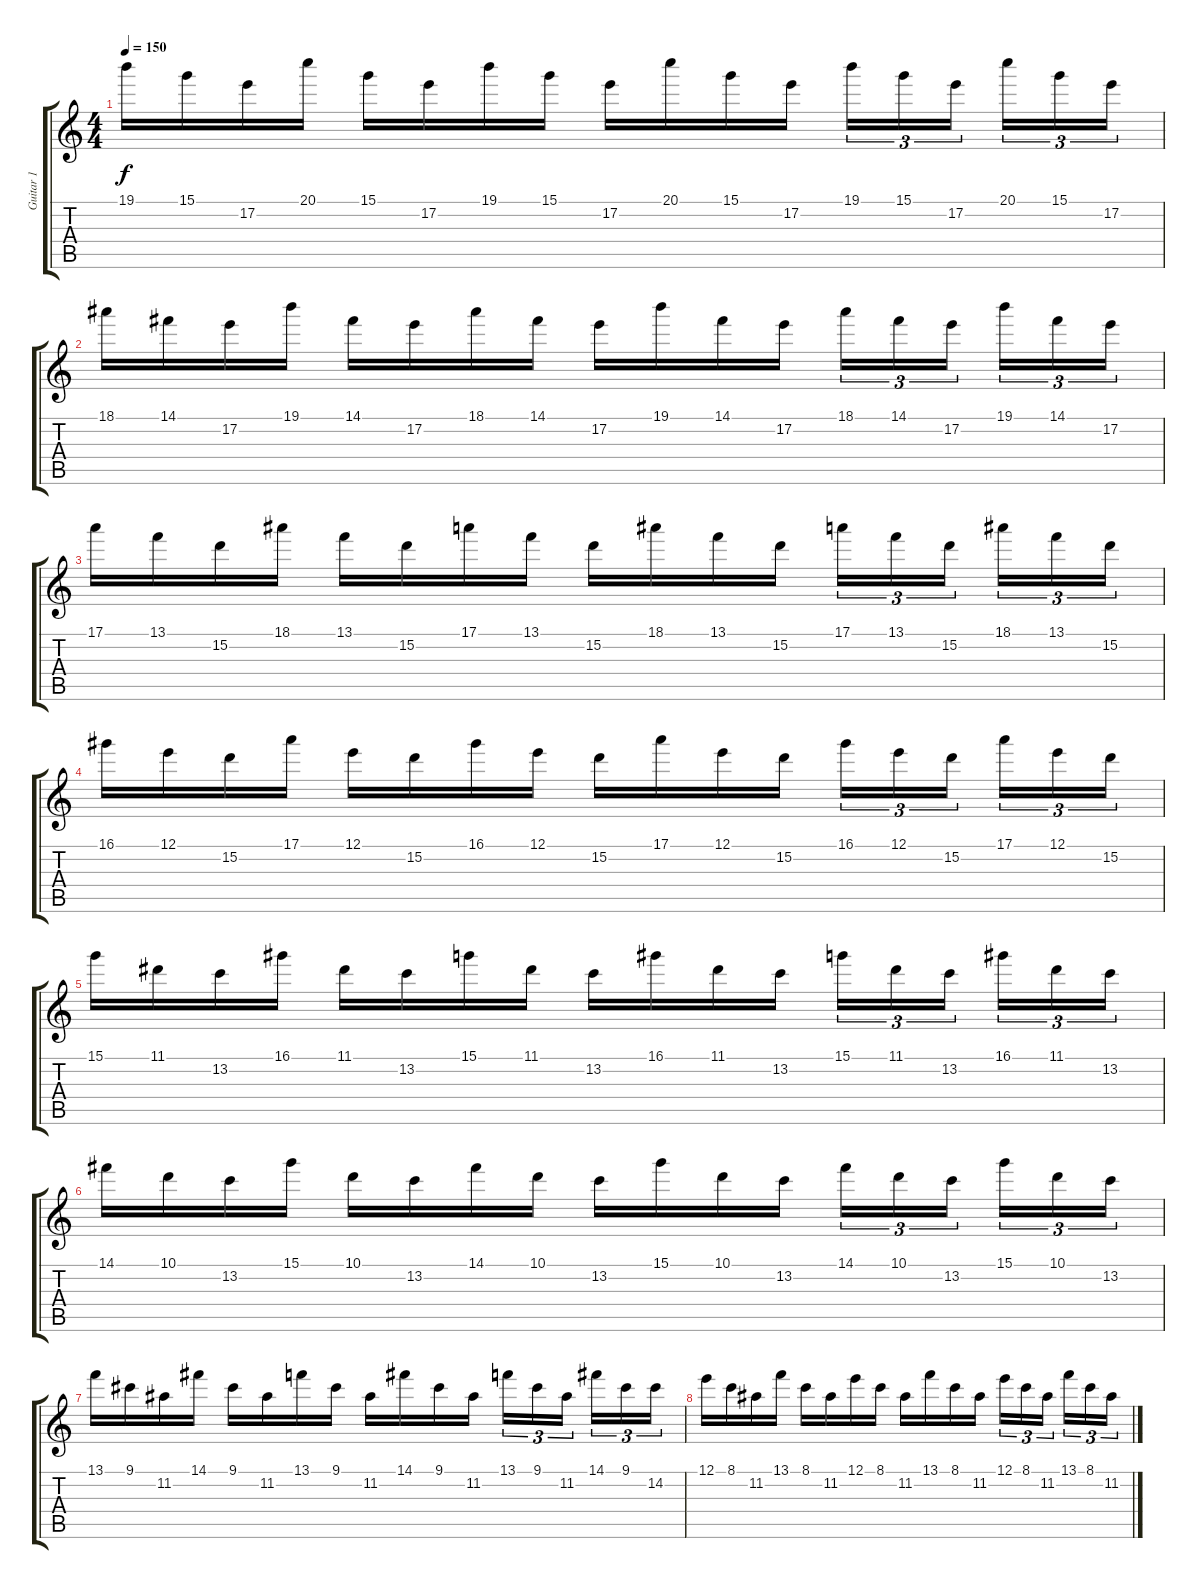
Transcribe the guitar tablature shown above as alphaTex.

\track ("Guitar 1" "Guitar 1") {instrument distortionguitar}
\staff {score tabs}
\tuning (E4 B3 G3 D3 A2 E2) {hide}
\ts (4 4)
\tempo 150
\clef g2
\ks c
19.1.16{dy f} 15.1.16 17.2.16 20.1.16 15.1.16 17.2.16 19.1.16 15.1.16 17.2.16 20.1.16 15.1.16 17.2.16 19.1.16{tu (3 2)} 15.1.16{tu (3 2)} 17.2.16{tu (3 2)} 20.1.16{tu (3 2)} 15.1.16{tu (3 2)} 17.2.16{tu (3 2)} |
18.1.16 14.1.16 17.2.16 19.1.16 14.1.16 17.2.16 18.1.16 14.1.16 17.2.16 19.1.16 14.1.16 17.2.16 18.1.16{tu (3 2)} 14.1.16{tu (3 2)} 17.2.16{tu (3 2)} 19.1.16{tu (3 2)} 14.1.16{tu (3 2)} 17.2.16{tu (3 2)} |
17.1.16 13.1.16 15.2.16 18.1.16 13.1.16 15.2.16 17.1.16 13.1.16 15.2.16 18.1.16 13.1.16 15.2.16 17.1.16{tu (3 2)} 13.1.16{tu (3 2)} 15.2.16{tu (3 2)} 18.1.16{tu (3 2)} 13.1.16{tu (3 2)} 15.2.16{tu (3 2)} |
16.1.16 12.1.16 15.2.16 17.1.16 12.1.16 15.2.16 16.1.16 12.1.16 15.2.16 17.1.16 12.1.16 15.2.16 16.1.16{tu (3 2)} 12.1.16{tu (3 2)} 15.2.16{tu (3 2)} 17.1.16{tu (3 2)} 12.1.16{tu (3 2)} 15.2.16{tu (3 2)} |
15.1.16 11.1.16 13.2.16 16.1.16 11.1.16 13.2.16 15.1.16 11.1.16 13.2.16 16.1.16 11.1.16 13.2.16 15.1.16{tu (3 2)} 11.1.16{tu (3 2)} 13.2.16{tu (3 2)} 16.1.16{tu (3 2)} 11.1.16{tu (3 2)} 13.2.16{tu (3 2)} |
14.1.16 10.1.16 13.2.16 15.1.16 10.1.16 13.2.16 14.1.16 10.1.16 13.2.16 15.1.16 10.1.16 13.2.16 14.1.16{tu (3 2)} 10.1.16{tu (3 2)} 13.2.16{tu (3 2)} 15.1.16{tu (3 2)} 10.1.16{tu (3 2)} 13.2.16{tu (3 2)} |
13.1.16 9.1.16 11.2.16 14.1.16 9.1.16 11.2.16 13.1.16 9.1.16 11.2.16 14.1.16 9.1.16 11.2.16 13.1.16{tu (3 2)} 9.1.16{tu (3 2)} 11.2.16{tu (3 2)} 14.1.16{tu (3 2)} 9.1.16{tu (3 2)} 14.2.16{tu (3 2)} |
12.1.16 8.1.16 11.2.16 13.1.16 8.1.16 11.2.16 12.1.16 8.1.16 11.2.16 13.1.16 8.1.16 11.2.16 12.1.16{tu (3 2)} 8.1.16{tu (3 2)} 11.2.16{tu (3 2)} 13.1.16{tu (3 2)} 8.1.16{tu (3 2)} 11.2.16{tu (3 2)}
